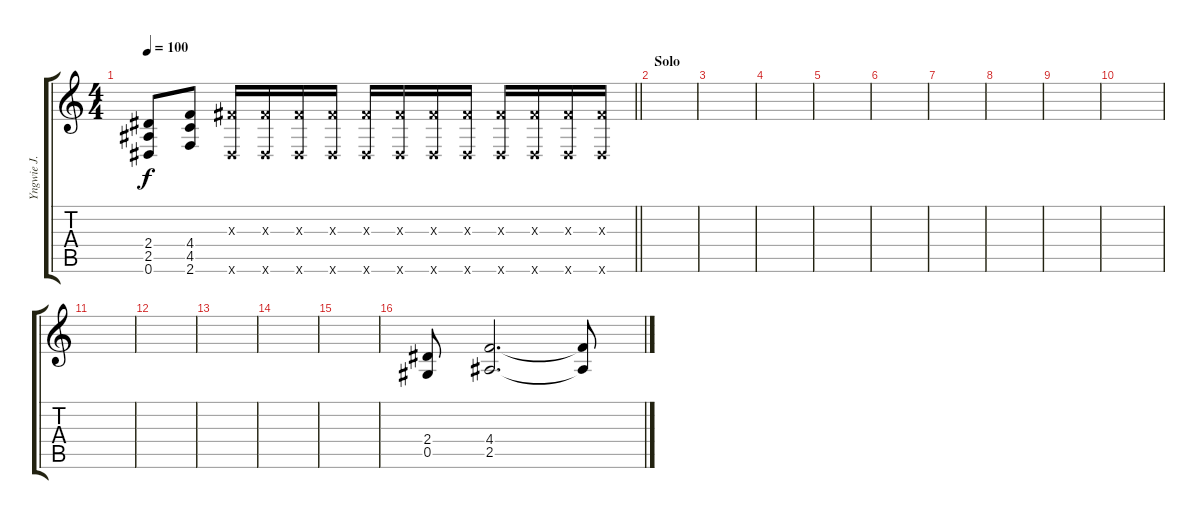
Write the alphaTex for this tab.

\track ("Yngwie J. Malmsteen" "Yngwie J. ") {instrument overdrivenguitar}
\staff {score tabs}
\tuning (Eb4 Bb3 Gb3 Db3 Ab2 Eb2) {hide}
\ts (4 4)
\tempo 100
\clef g2
\barLineRight lightlight
\ks c
(2.4 2.5 0.6).8{dy f} (4.4 4.5 2.6).8 (0.3{x} 0.6{x}).16 (0.3{x} 0.6{x}).16 (0.3{x} 0.6{x}).16 (0.3{x} 0.6{x}).16 (0.3{x} 0.6{x}).16 (0.3{x} 0.6{x}).16 (0.3{x} 0.6{x}).16 (0.3{x} 0.6{x}).16 (0.3{x} 0.6{x}).16 (0.3{x} 0.6{x}).16 (0.3{x} 0.6{x}).16 (0.3{x} 0.6{x}).16 |
\section ("" "Solo")
|
|
|
|
|
|
|
|
|
|
|
|
|
|
(2.4 0.5).8 (4.4 2.5).2{d} (4.4{t} 2.5{t}).8
